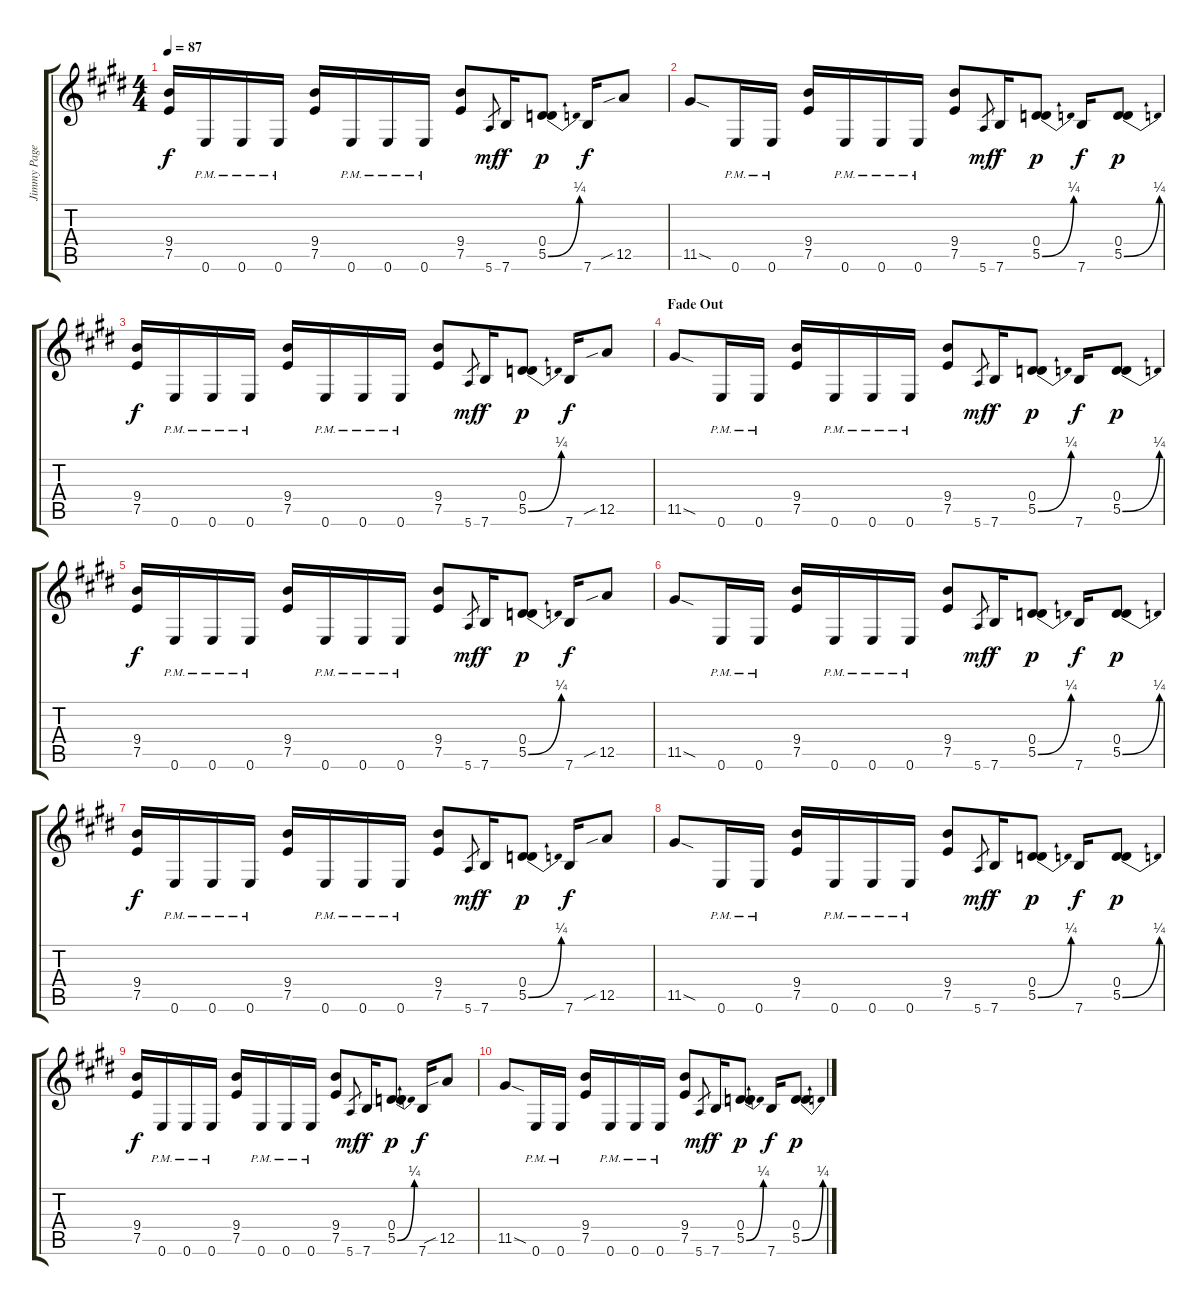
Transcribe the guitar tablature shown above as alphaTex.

\track ("Jimmy Page Guitar 1 (w/dist) " "Jimmy Page") {instrument distortionguitar}
\staff {score tabs}
\tuning (E4 B3 G3 D3 A2 E2) {hide}
\ts (4 4)
\tempo 87
\clef g2
\ks e
(9.4 7.5).16{dy f} 0.6{pm}.16 0.6{pm}.16 0.6{pm}.16 (9.4 7.5).16 0.6{pm}.16 0.6{pm}.16 0.6{pm}.16 (9.4 7.5).8 5.6.8{gr dy mf} 7.6.16{dy f} (0.4 5.5{be (bend 0 0 60 1)}).8{dy p} 7.6.16{dy f} 12.5{sib}.8 |
11.5{sod}.8 0.6{pm}.16 0.6{pm}.16 (9.4 7.5).16 0.6{pm}.16 0.6{pm}.16 0.6{pm}.16 (9.4 7.5).8 5.6.8{gr dy mf} 7.6.16{dy f} (0.4 5.5{be (bend 0 0 60 1)}).8{dy p} 7.6.16{dy f} (0.4 5.5{be (bend 0 0 60 1)}).8{dy p} |
(9.4 7.5).16{dy f} 0.6{pm}.16 0.6{pm}.16 0.6{pm}.16 (9.4 7.5).16 0.6{pm}.16 0.6{pm}.16 0.6{pm}.16 (9.4 7.5).8 5.6.8{gr dy mf} 7.6.16{dy f} (0.4 5.5{be (bend 0 0 60 1)}).8{dy p} 7.6.16{dy f} 12.5{sib}.8 |
\section ("" "Fade Out")
11.5{sod}.8 0.6{pm}.16 0.6{pm}.16 (9.4 7.5).16 0.6{pm}.16 0.6{pm}.16 0.6{pm}.16 (9.4 7.5).8 5.6.8{gr dy mf} 7.6.16{dy f} (0.4 5.5{be (bend 0 0 60 1)}).8{dy p} 7.6.16{dy f} (0.4 5.5{be (bend 0 0 60 1)}).8{dy p} |
(9.4 7.5).16{dy f} 0.6{pm}.16 0.6{pm}.16 0.6{pm}.16 (9.4 7.5).16 0.6{pm}.16 0.6{pm}.16 0.6{pm}.16 (9.4 7.5).8 5.6.8{gr dy mf} 7.6.16{dy f} (0.4 5.5{be (bend 0 0 60 1)}).8{dy p} 7.6.16{dy f} 12.5{sib}.8 |
11.5{sod}.8 0.6{pm}.16 0.6{pm}.16 (9.4 7.5).16 0.6{pm}.16 0.6{pm}.16 0.6{pm}.16 (9.4 7.5).8 5.6.8{gr dy mf} 7.6.16{dy f} (0.4 5.5{be (bend 0 0 60 1)}).8{dy p} 7.6.16{dy f} (0.4 5.5{be (bend 0 0 60 1)}).8{dy p} |
(9.4 7.5).16{dy f} 0.6{pm}.16 0.6{pm}.16 0.6{pm}.16 (9.4 7.5).16 0.6{pm}.16 0.6{pm}.16 0.6{pm}.16 (9.4 7.5).8 5.6.8{gr dy mf} 7.6.16{dy f} (0.4 5.5{be (bend 0 0 60 1)}).8{dy p} 7.6.16{dy f} 12.5{sib}.8 |
11.5{sod}.8 0.6{pm}.16 0.6{pm}.16 (9.4 7.5).16 0.6{pm}.16 0.6{pm}.16 0.6{pm}.16 (9.4 7.5).8 5.6.8{gr dy mf} 7.6.16{dy f} (0.4 5.5{be (bend 0 0 60 1)}).8{dy p} 7.6.16{dy f} (0.4 5.5{be (bend 0 0 60 1)}).8{dy p} |
(9.4 7.5).16{dy f} 0.6{pm}.16 0.6{pm}.16 0.6{pm}.16 (9.4 7.5).16 0.6{pm}.16 0.6{pm}.16 0.6{pm}.16 (9.4 7.5).8 5.6.8{gr dy mf} 7.6.16{dy f} (0.4 5.5{be (bend 0 0 60 1)}).8{dy p} 7.6.16{dy f} 12.5{sib}.8 |
11.5{sod}.8 0.6{pm}.16 0.6{pm}.16 (9.4 7.5).16 0.6{pm}.16 0.6{pm}.16 0.6{pm}.16 (9.4 7.5).8 5.6.8{gr dy mf} 7.6.16{dy f} (0.4 5.5{be (bend 0 0 60 1)}).8{dy p} 7.6.16{dy f} (0.4 5.5{be (bend 0 0 60 1)}).8{dy p}
